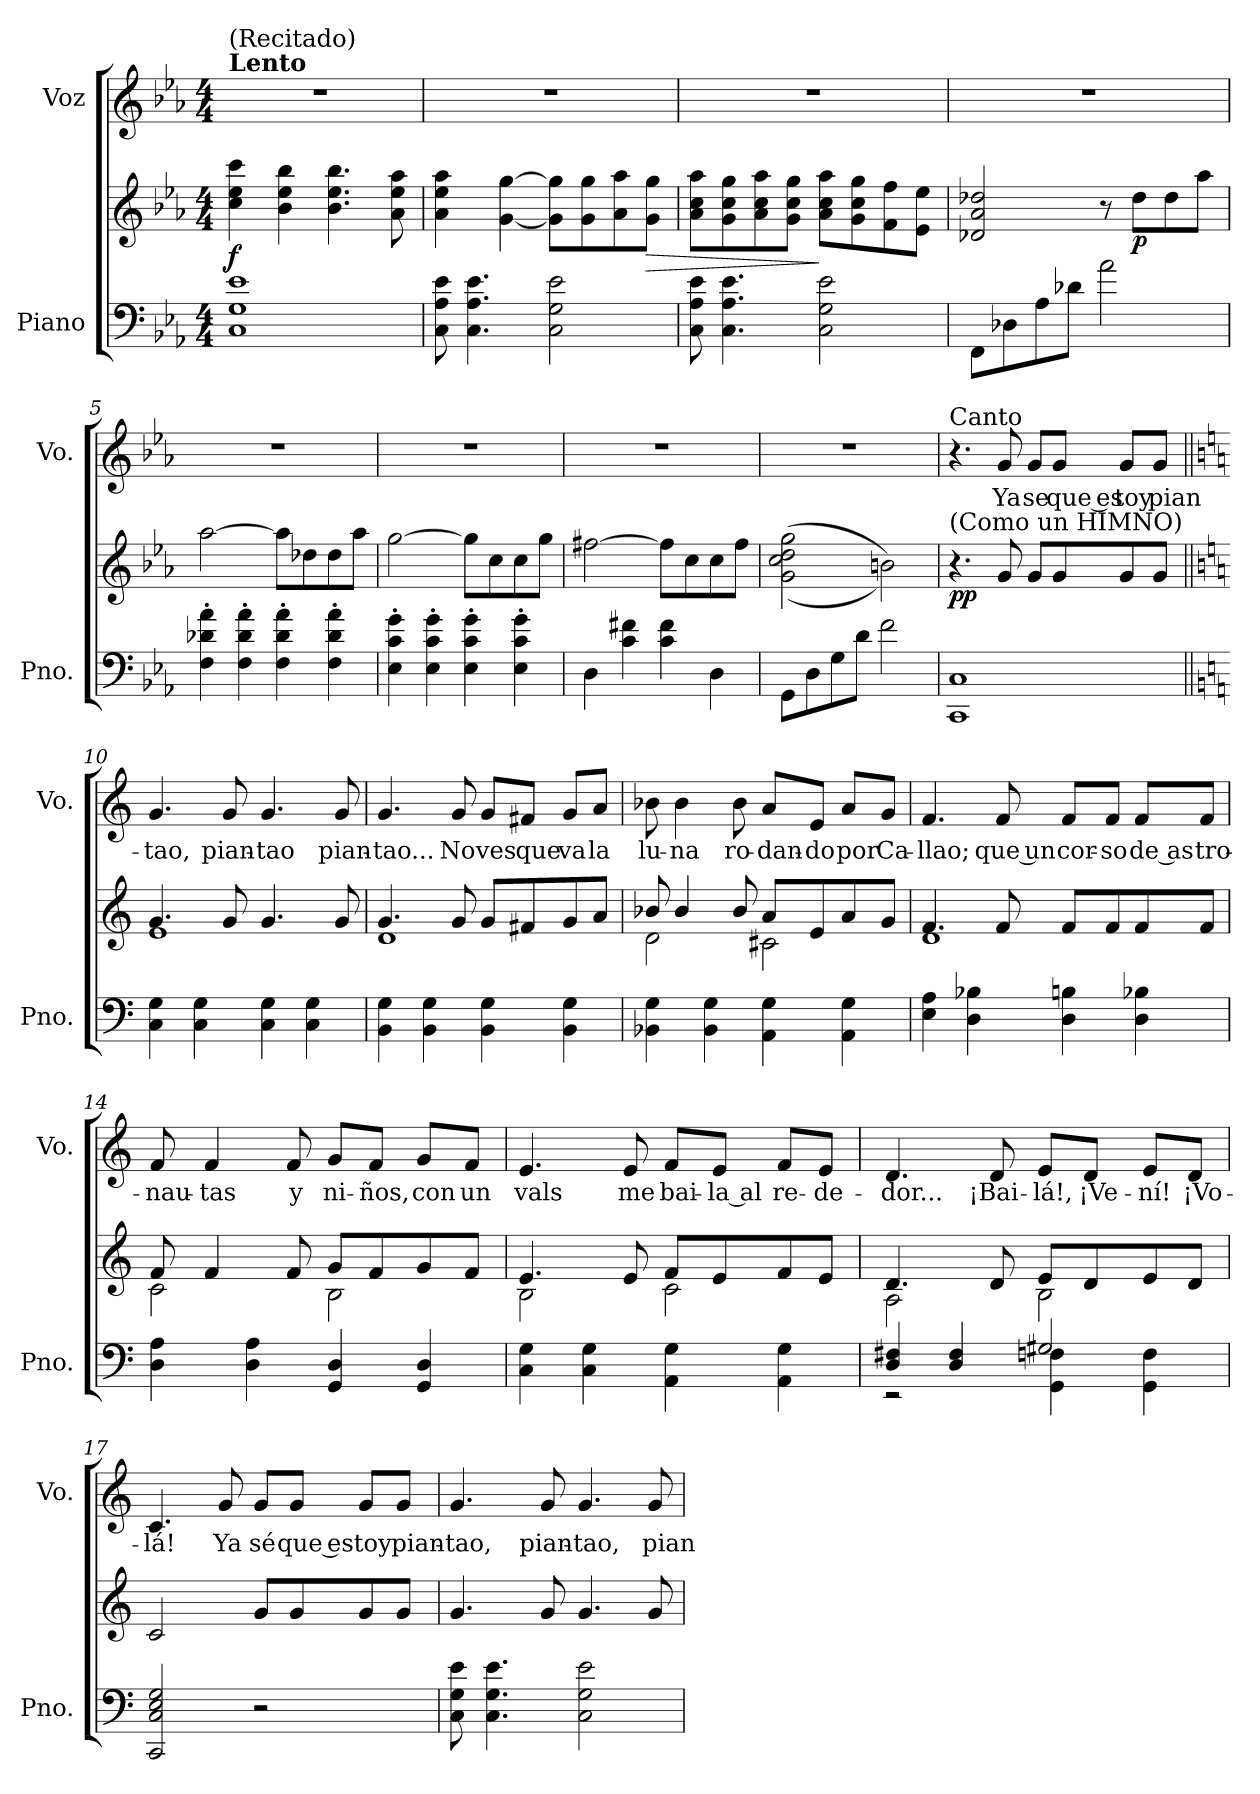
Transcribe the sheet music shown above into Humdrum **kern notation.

**kern	**kern	**dynam	**kern	**text
*part2	*part2	*part2	*part1	*part1
*staff3	*staff2	*staff2/3	*staff1	*staff1
*I"Piano	*	*	*I"Voz	*
*I'Pno.	*	*	*I'Vo.	*
*clefF4	*clefG2	*	*clefG2	*
*k[b-e-a-]	*k[b-e-a-]	*	*k[b-e-a-]	*
*M4/4	*M4/4	*	*M4/4	*
=1	=1	=1	=1	=1
!	!	!	!LO:TX:a:B:t=Lento	!
!	!	!	!LO:TX:a:t=(Recitado)	!
!	!	!LO:DY:b	!	!
1C 1G 1e-	4cc\ 4ee-\ 4ccc\	f	1r	.
.	4b-\ 4ee-\ 4bb-\	.	.	.
.	4.b-\ 4.ee-\ 4.bb-\	.	.	.
.	8a-\ 8ee-\ 8aa-\	.	.	.
=2	=2	=2	=2	=2
8C\ 8A-\ 8e-\	4a-\ 4ee-\ 4aa-\	.	1r	.
4.C\ 4.A-\ 4.e-\	.	.	.	.
.	[4g\ [4gg\	.	.	.
2C\ 2G\ 2e-\	8g\] 8gg\]L	.	.	.
.	8g\ 8gg\	.	.	.
.	8a-\ 8aa-\	.	.	.
!	!	!LO:HP:b	!	!
.	8g\ 8gg\J	>	.	.
=3	=3	=3	=3	=3
8C\ 8A-\ 8e-\	8a-\ 8cc\ 8aa-\L	.	1r	.
4.C\ 4.A-\ 4.e-\	8g\ 8cc\ 8gg\	.	.	.
.	8a-\ 8cc\ 8aa-\	.	.	.
.	8g\ 8cc\ 8gg\J	.	.	.
2C\ 2G\ 2e-\	8a-\ 8cc\ 8aa-\L	]	.	.
.	8g\ 8cc\ 8gg\	.	.	.
.	8f\ 8ff\	.	.	.
.	8e-\ 8ee-\J	.	.	.
=4	=4	=4	=4	=4
8FF\L	2d-X/ 2a-/ 2dd-X/	.	1r	.
8D-X\	.	.	.	.
8A-\	.	.	.	.
8d-X\J	.	.	.	.
2a-\	8r	.	.	.
!	!	!LO:DY:b	!	!
.	8dd-\L	p	.	.
.	8dd-\	.	.	.
.	8aa-\J	.	.	.
=5	=5	=5	=5	=5
4F\' 4d-X\' 4a-\'	[2aa-\	.	1r	.
4F\' 4d-\' 4a-\'	.	.	.	.
4F\' 4d-\' 4a-\'	8aa-\L]	.	.	.
.	8dd-X\	.	.	.
4F\' 4d-\' 4a-\'	8dd-\	.	.	.
.	8aa-\J	.	.	.
=6	=6	=6	=6	=6
4E-\' 4c\' 4g\'	[2gg\	.	1r	.
4E-\' 4c\' 4g\'	.	.	.	.
4E-\' 4c\' 4g\'	8gg\L]	.	.	.
.	8cc\	.	.	.
4E-\' 4c\' 4g\'	8cc\	.	.	.
.	8gg\J	.	.	.
!!LO:LB:g=z
=7	=7	=7	=7	=7
4D\	[2ff#X\	.	1r	.
4c\ 4f#X\	.	.	.	.
4c\ 4f#\	8ff#\L]	.	.	.
.	8cc\	.	.	.
4D\	8cc\	.	.	.
.	8ff#\J	.	.	.
=8	=8	=8	=8	=8
8GG\L	(<(>2g\ 2cc\ 2dd\ 2gg\	.	1r	.
8D\	.	.	.	.
8G\	.	.	.	.
8d\J	.	.	.	.
2f\	2bn\))	.	.	.
=9	=9	=9	=9	=9
!	!	!	!LO:TX:a:t=Canto	!
!	!LO:TX:a:t=(Como un HIMNO)	!	!	!
!	!	!LO:DY:b	!	!
1CC 1C	4.r	pp	4.r	.
!	!	!	!	!LO:LY:b
.	8g/	.	8g/	Ya
!	!	!	!	!LO:LY:b
.	8g/L	.	8g/L	se
!	!	!	!	!LO:LY:b
.	8g/	.	8g/J	que es
!	!	!	!	!LO:LY:b
.	8g/	.	8g/L	-toy
!	!	!	!	!LO:LY:b
.	8g/J	.	8g/J	pian-
=10||	=10||	=10||	=10||	=10||
*k[]	*k[]	*	*k[]	*
*	*^	*	*	*
!	!	!	!	!	!LO:LY:b
4C\ 4G\	4.g/	1e	.	4.g/	-tao,
4C\ 4G\	.	.	.	.	.
!	!	!	!	!	!LO:LY:b
.	8g/	.	.	8g/	pian-
!	!	!	!	!	!LO:LY:b
4C\ 4G\	4.g/	.	.	4.g/	-tao
4C\ 4G\	.	.	.	.	.
!	!	!	!	!	!LO:LY:b
.	8g/	.	.	8g/	pian-
=11	=11	=11	=11	=11	=11
!	!	!	!	!	!LO:LY:b
4BB\ 4G\	4.g/	1d	.	4.g/	-tao...
4BB\ 4G\	.	.	.	.	.
!	!	!	!	!	!LO:LY:b
.	8g/	.	.	8g/	No
!	!	!	!	!	!LO:LY:b
4BB\ 4G\	8g/L	.	.	8g/L	ves
!	!	!	!	!	!LO:LY:b
.	8f#X/	.	.	8f#X/J	que
!	!	!	!	!	!LO:LY:b
4BB\ 4G\	8g/	.	.	8g/L	va
!	!	!	!	!	!LO:LY:b
.	8a/J	.	.	8a/J	la
!!LO:LB:g=z
=12	=12	=12	=12	=12	=12
!	!	!	!	!	!LO:LY:b
4BB-X\ 4G\	8b-X/	2d\	.	8b-X\	lu-
!	!	!	!	!	!LO:LY:b
.	4b-/	.	.	4b-\	-na
4BB-\ 4G\	.	.	.	.	.
!	!	!	!	!	!LO:LY:b
.	8b-/	.	.	8b-\	ro-
!	!	!	!	!	!LO:LY:b
4AA\ 4G\	8a/L	2c#X\	.	8a/L	-dan-
!	!	!	!	!	!LO:LY:b
.	8e/	.	.	8e/J	-do
!	!	!	!	!	!LO:LY:b
4AA\ 4G\	8a/	.	.	8a/L	por
!	!	!	!	!	!LO:LY:b
.	8g/J	.	.	8g/J	Ca-
=13	=13	=13	=13	=13	=13
!	!	!	!	!	!LO:LY:b
4E\ 4A\	4.f/	1d	.	4.f/	-llao;
4D\ 4B-X\	.	.	.	.	.
!	!	!	!	!	!LO:LY:b
.	8f/	.	.	8f/	que un
!	!	!	!	!	!LO:LY:b
4D\ 4Bn\	8f/L	.	.	8f/L	cor-
!	!	!	!	!	!LO:LY:b
.	8f/	.	.	8f/J	-so
!	!	!	!	!	!LO:LY:b
4D\ 4B-X\	8f/	.	.	8f/L	de as
!	!	!	!	!	!LO:LY:b
.	8f/J	.	.	8f/J	-tro-
=14	=14	=14	=14	=14	=14
!	!	!	!	!	!LO:LY:b
4D\ 4A\	8f/	2c\	.	8f/	-nau-
!	!	!	!	!	!LO:LY:b
.	4f/	.	.	4f/	-tas
4D\ 4A\	.	.	.	.	.
!	!	!	!	!	!LO:LY:b
.	8f/	.	.	8f/	y
!	!	!	!	!	!LO:LY:b
4GG/ 4D/	8g/L	2B\	.	8g/L	ni-
!	!	!	!	!	!LO:LY:b
.	8f/	.	.	8f/J	-ños,
!	!	!	!	!	!LO:LY:b
4GG/ 4D/	8g/	.	.	8g/L	con
!	!	!	!	!	!LO:LY:b
.	8f/J	.	.	8f/J	un
!!LO:LB:g=z
=15	=15	=15	=15	=15	=15
!	!	!	!	!	!LO:LY:b
4C\ 4G\	4.e/	2B\	.	4.e/	vals
4C\ 4G\	.	.	.	.	.
!	!	!	!	!	!LO:LY:b
.	8e/	.	.	8e/	me
!	!	!	!	!	!LO:LY:b
4AA\ 4G\	8f/L	2c\	.	8f/L	bai-
!	!	!	!	!	!LO:LY:b
.	8e/	.	.	8e/J	la al
!	!	!	!	!	!LO:LY:b
4AA\ 4G\	8f/	.	.	8f/L	-re-
!	!	!	!	!	!LO:LY:b
.	8e/J	.	.	8e/J	-de-
=16	=16	=16	=16	=16	=16
*^	*	*	*	*	*
!	!	!	!	!	!	!LO:LY:b
4D/ 4F#X/	2r	4.d/	2A\	.	4.d/	-dor...
4D/ 4F#/	.	.	.	.	.	.
!	!	!	!	!	!	!LO:LY:b
.	.	8d/	.	.	8d/	¡Bai-
!	!	!	!	!	!	!LO:LY:b
2G#X/	4GG\ 4Fn\	8e/L	2B\	.	8e/L	-lá!,
!	!	!	!	!	!	!LO:LY:b
.	.	8d/	.	.	8d/J	¡Ve-
!	!	!	!	!	!	!LO:LY:b
.	4GG\ 4F\	8e/	.	.	8e/L	-ní!
!	!	!	!	!	!	!LO:LY:b
.	.	8d/J	.	.	8d/J	¡Vo-
*v	*v	*	*	*	*	*
*	*v	*v	*	*	*
=17	=17	=17	=17	=17
!	!	!	!	!LO:LY:b
2CC/ 2C/ 2E/ 2G/	2c/	.	4.c/	-lá!
!	!	!	!	!LO:LY:b
.	.	.	8g/	Ya
!	!	!	!	!LO:LY:b
2r	8g/L	.	8g/L	sé
!	!	!	!	!LO:LY:b
.	8g/	.	8g/J	que es
!	!	!	!	!LO:LY:b
.	8g/	.	8g/L	-toy
!	!	!	!	!LO:LY:b
.	8g/J	.	8g/J	pian-
=18	=18	=18	=18	=18
!	!	!	!	!LO:LY:b
8C\ 8G\ 8e\	4.g/	.	4.g/	-tao,
4.C\ 4.G\ 4.e\	.	.	.	.
!	!	!	!	!LO:LY:b
.	8g/	.	8g/	pian-
!	!	!	!	!LO:LY:b
2C\ 2G\ 2e\	4.g/	.	4.g/	-tao,
!	!	!	!	!LO:LY:b
.	8g/	.	8g/	pian-
=	=	=	=	=
*-	*-	*-	*-	*-
